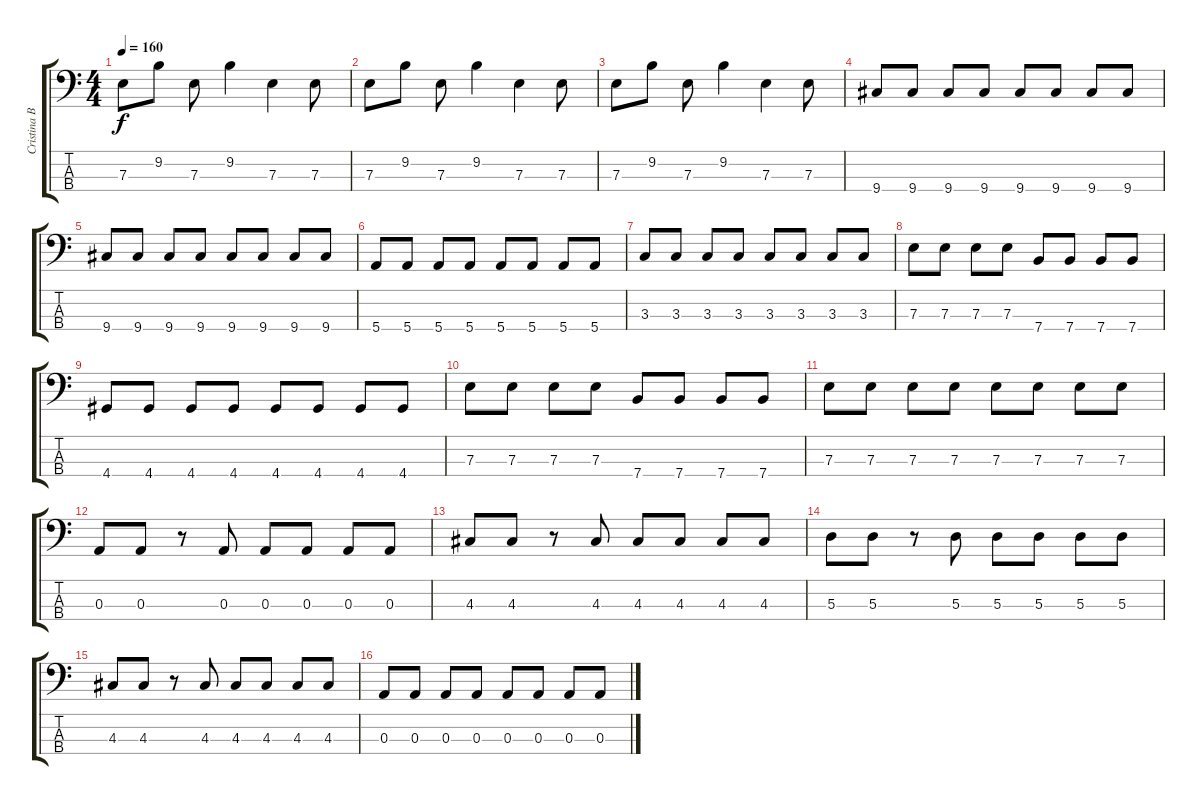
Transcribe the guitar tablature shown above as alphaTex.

\track ("Cristina Bautista" "Cristina B") {instrument electricbasspick}
\staff {score tabs}
\tuning (G2 D2 A1 E1) {hide}
\ts (4 4)
\tempo 160
\clef f4
\ks c
7.3.8{dy f} 9.2.8 7.3.8 9.2.4 7.3.4 7.3.8 |
7.3.8 9.2.8 7.3.8 9.2.4 7.3.4 7.3.8 |
7.3.8 9.2.8 7.3.8 9.2.4 7.3.4 7.3.8 |
9.4.8 9.4.8 9.4.8 9.4.8 9.4.8 9.4.8 9.4.8 9.4.8 |
9.4.8 9.4.8 9.4.8 9.4.8 9.4.8 9.4.8 9.4.8 9.4.8 |
5.4.8 5.4.8 5.4.8 5.4.8 5.4.8 5.4.8 5.4.8 5.4.8 |
3.3.8 3.3.8 3.3.8 3.3.8 3.3.8 3.3.8 3.3.8 3.3.8 |
7.3.8 7.3.8 7.3.8 7.3.8 7.4.8 7.4.8 7.4.8 7.4.8 |
4.4.8 4.4.8 4.4.8 4.4.8 4.4.8 4.4.8 4.4.8 4.4.8 |
7.3.8 7.3.8 7.3.8 7.3.8 7.4.8 7.4.8 7.4.8 7.4.8 |
7.3.8 7.3.8 7.3.8 7.3.8 7.3.8 7.3.8 7.3.8 7.3.8 |
0.3.8 0.3.8 r.8 0.3.8 0.3.8 0.3.8 0.3.8 0.3.8 |
4.3.8 4.3.8 r.8 4.3.8 4.3.8 4.3.8 4.3.8 4.3.8 |
5.3.8 5.3.8 r.8 5.3.8 5.3.8 5.3.8 5.3.8 5.3.8 |
4.3.8 4.3.8 r.8 4.3.8 4.3.8 4.3.8 4.3.8 4.3.8 |
0.3.8 0.3.8 0.3.8 0.3.8 0.3.8 0.3.8 0.3.8 0.3.8
